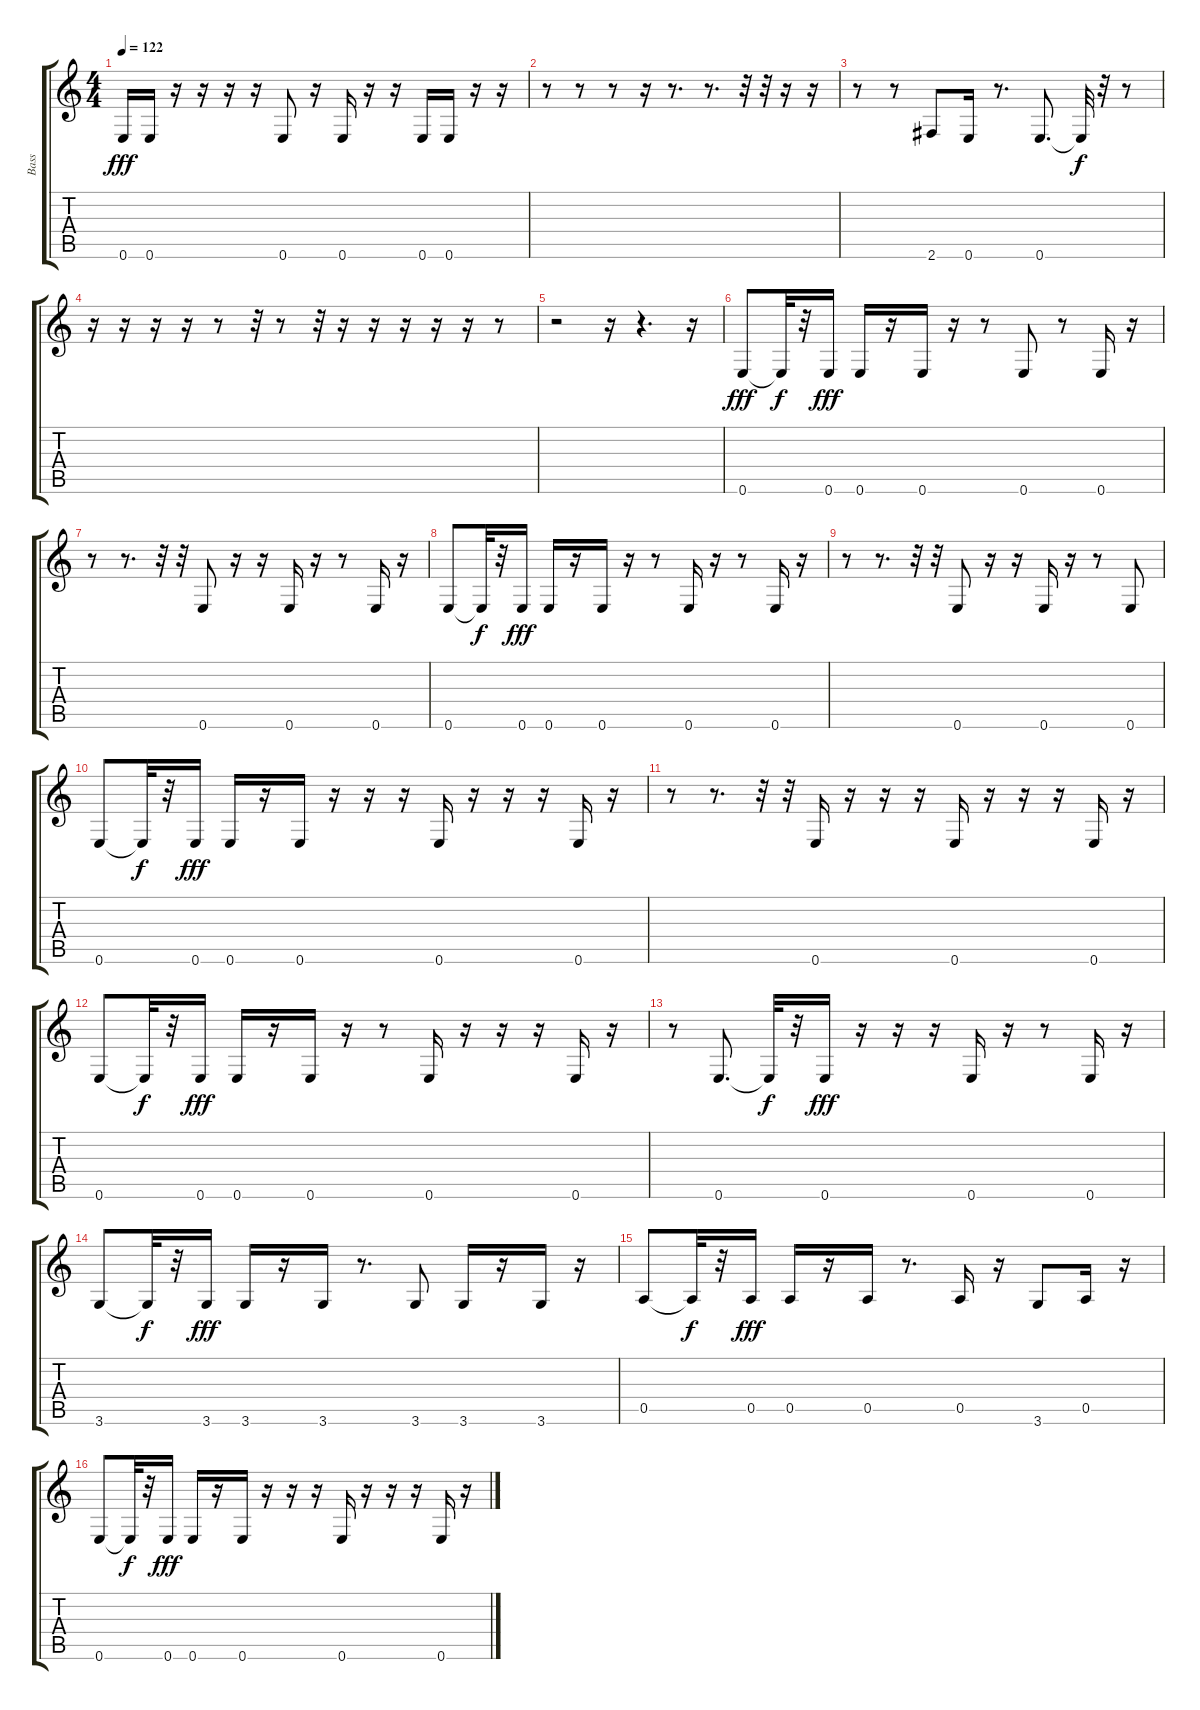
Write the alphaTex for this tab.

\track ("Bass" "Bass") {instrument synthbass2}
\staff {score tabs}
\tuning (E4 B3 G3 D3 A2 E2) {hide}
\ts (4 4)
\tempo 122
\clef g2
\ks c
0.6.16{dy fff} 0.6.16 r.16 r.16 r.16 r.16 0.6.8 r.16 0.6.16 r.16 r.16 0.6.16 0.6.16 r.16 r.16 |
r.8 r.8 r.8 r.16 r.8{d} r.8{d} r.32 r.32 r.16 r.16 |
r.8 r.8 2.6.8 0.6.16 r.8{d} 0.6.8{d} 0.6{t}.32{dy f} r.32 r.8 |
r.16 r.16 r.16 r.16 r.8 r.32 r.8 r.32 r.16 r.16 r.16 r.16 r.16 r.8 |
r.2 r.16 r.4{d} r.16 |
0.6.8{dy fff} 0.6{t}.32{dy f} r.32 0.6.16{dy fff} 0.6.16 r.16 0.6.16 r.16 r.8 0.6.8 r.8 0.6.16 r.16 |
r.8 r.8{d} r.32 r.32 0.6.8 r.16 r.16 0.6.16 r.16 r.8 0.6.16 r.16 |
0.6.8 0.6{t}.32{dy f} r.32 0.6.16{dy fff} 0.6.16 r.16 0.6.16 r.16 r.8 0.6.16 r.16 r.8 0.6.16 r.16 |
r.8 r.8{d} r.32 r.32 0.6.8 r.16 r.16 0.6.16 r.16 r.8 0.6.8 |
0.6.8 0.6{t}.32{dy f} r.32 0.6.16{dy fff} 0.6.16 r.16 0.6.16 r.16 r.16 r.16 0.6.16 r.16 r.16 r.16 0.6.16 r.16 |
r.8 r.8{d} r.32 r.32 0.6.16 r.16 r.16 r.16 0.6.16 r.16 r.16 r.16 0.6.16 r.16 |
0.6.8 0.6{t}.32{dy f} r.32 0.6.16{dy fff} 0.6.16 r.16 0.6.16 r.16 r.8 0.6.16 r.16 r.16 r.16 0.6.16 r.16 |
r.8 0.6.8{d} 0.6{t}.32{dy f} r.32 0.6.16{dy fff} r.16 r.16 r.16 0.6.16 r.16 r.8 0.6.16 r.16 |
3.6.8 3.6{t}.32{dy f} r.32 3.6.16{dy fff} 3.6.16 r.16 3.6.16 r.8{d} 3.6.8 3.6.16 r.16 3.6.16 r.16 |
0.5.8 0.5{t}.32{dy f} r.32 0.5.16{dy fff} 0.5.16 r.16 0.5.16 r.8{d} 0.5.16 r.16 3.6.8 0.5.16 r.16 |
0.6.8 0.6{t}.32{dy f} r.32 0.6.16{dy fff} 0.6.16 r.16 0.6.16 r.16 r.16 r.16 0.6.16 r.16 r.16 r.16 0.6.16 r.16
